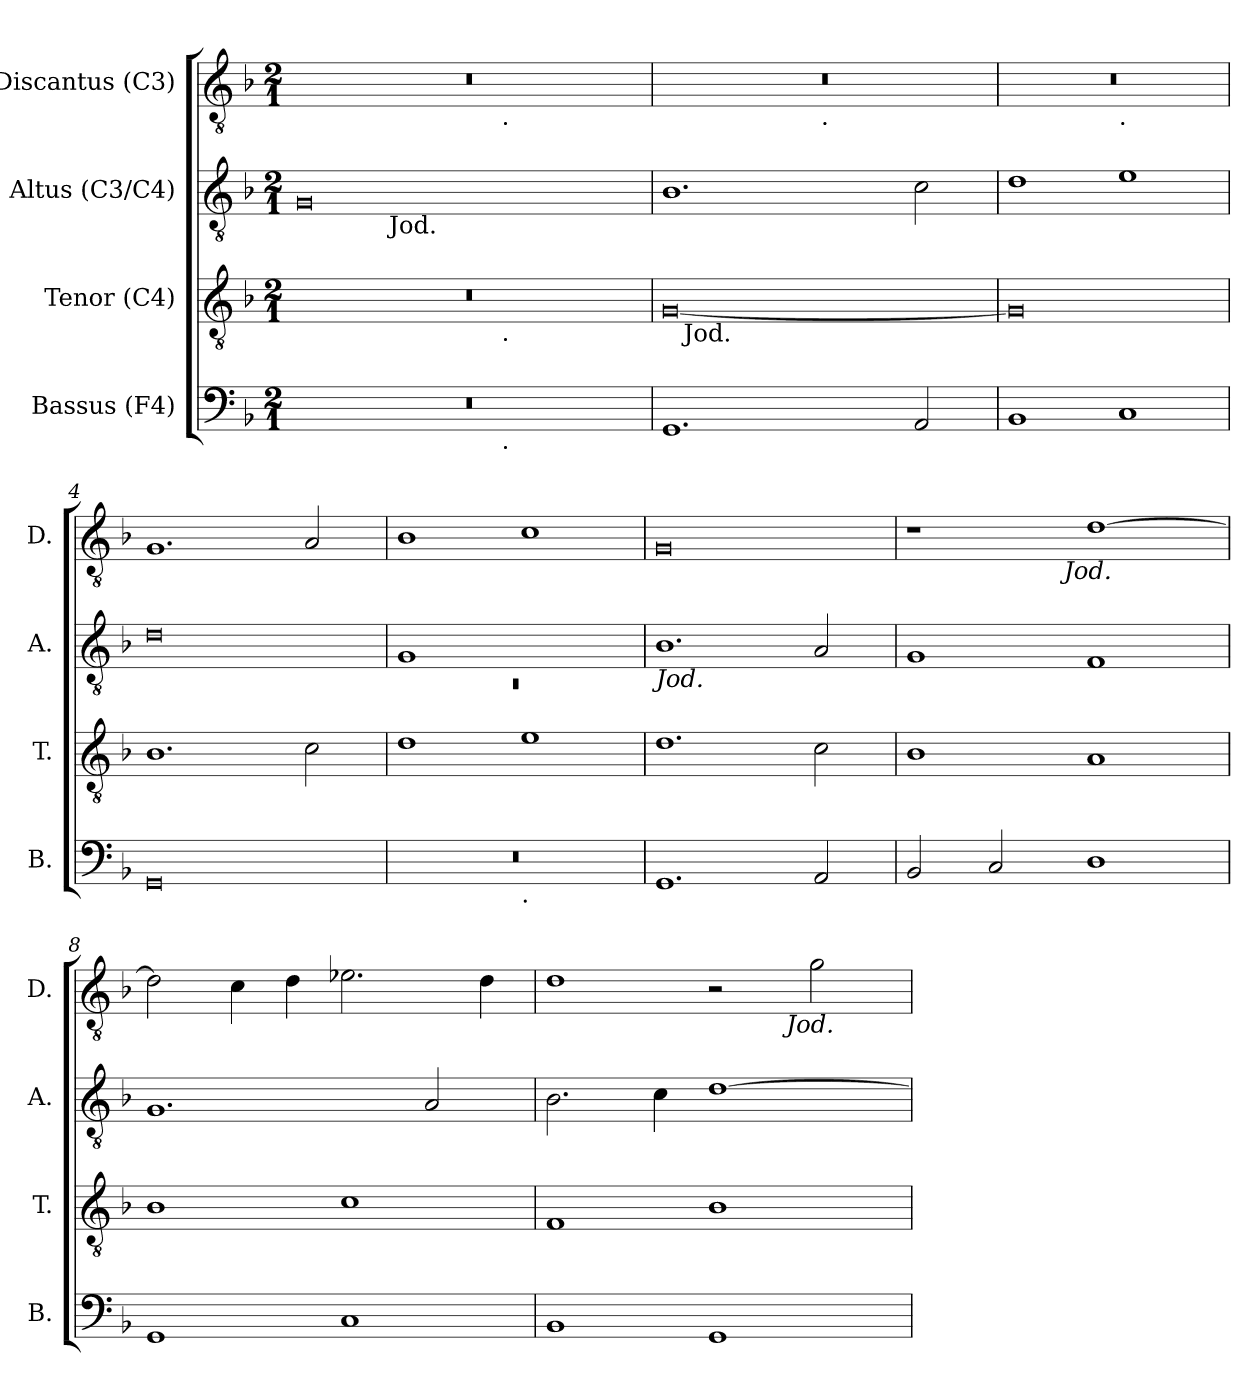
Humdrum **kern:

**kern	**kern	**kern	**kern
*part4	*part3	*part2	*part1
*staff4	*staff3	*staff2	*staff1
*I"Bassus (F4)	*I"Tenor (C4)	*I"Altus (C3/C4)	*I"Discantus (C3)
*I'B.	*I'T.	*I'A.	*I'D.
*clefF4	*clefGv2	*clefGv2	*clefGv2
*k[b-]	*k[b-]	*k[b-]	*k[b-]
*F:	*F:	*F:	*F:
*M2/1	*M2/1	*M2/1	*M2/1
=1	=1	=1	=1
*^	*^	*^	*^
0r	1ryy	0r	1ryy	0G	4ryy	0r	1ryy
.	.	.	.	.	8ryy	.	.
.	.	.	.	.	32ryy	.	.
!	!	!	!	!	!LO:TX:b:t=Jod.	!	!
.	.	.	.	.	1ryy	.	.
.	8ryy	.	8ryy	.	.	.	8ryy
!	!	!	!	!	!	!	!LO:TX:b:t=.
!	!	!	!LO:TX:b:t=.	!	!	!	!
!	!LO:TX:b:t=.	!	!	!	!	!	!
.	2..ryy	.	2..ryy	.	.	.	2..ryy
.	.	.	.	.	2ryy	.	.
.	.	.	.	.	16.ryy	.	.
=2	=2	=2	=2	=2	=2	=2	=2
!LO:TX:b:t=Jod.	!	!	!	!	!	!	!
*v	*v	*	*	*v	*v	*	*
1.GG	[<0G	16ryy	1.B-	0r	2ryy
!	!	!LO:TX:b:t=Jod.	!	!	!
.	.	1ryy	.	.	.
.	.	.	.	.	4...ryy
!	!	!	!	!	!LO:TX:b:t=.
.	.	.	.	.	1ryy
.	.	2...ryy	.	.	.
2AA/	.	.	2c\	.	.
.	.	.	.	.	32ryy
*	*v	*v	*	*	*
=3	=3	=3	=3	=3
1BB-	0G]	1d	0r	1ryy
!	!	!	!	!LO:TX:b:t=.
1C	.	1e	.	1ryy
=4	=4	=4	=4	=4
!	!	!	!LO:TX:b:t=Jod.	!
*	*	*	*v	*v
0GG	1.B-	0d	1.G
.	2c\	.	2A/
=5	=5	=5	=5
*	*	*^	*
!	!	!	!LO:N:vis=1	!
*^	*	*	*	*
0r	1ryy	1d	1G	0rC	1B-
!	!LO:TX:b:t=.	!	!	!	!
.	1ryy	1e	1ryy	.	1c
*	*	*	*v	*v	*
=6	=6	=6	=6	=6
!	!	!	!LO:TX:b:i:t=Jod.	!
!LO:TX:b:i:t=Jod.	!	!	!	!
*v	*v	*	*	*
1.GG	1.d	1.B-	0G
2AA/	2c\	2A/	.
!!LO:LB:g=z
=7	=7	=7	=7
*	*	*	*^
2BB-/	1B-	1G	1r	2...ryy
2C/	.	.	.	.
!	!	!	!	!LO:TX:b:i:t=Jod.
.	.	.	.	1ryy
1D	1A	1F	[>1d	.
.	.	.	.	16ryy
*	*	*	*v	*v
=8	=8	=8	=8
1GG	1B-	1.G	2d\]
.	.	.	4c\
.	.	.	4d\
1C	1c	.	2.e-X\
.	.	2A/	.
.	.	.	4d\
=9	=9	=9	=9
*	*	*	*^
1BB-	1F	2.B-\	1d	1ryy
.	.	4c\	.	.
1GG	1B-	[>1d	2r	4..ryy
!	!	!	!	!LO:TX:b:i:t=Jod.
.	.	.	.	2ryy
.	.	.	2g\	.
.	.	.	.	16ryy
*	*	*	*v	*v
=	=	=	=
*-	*-	*-	*-
